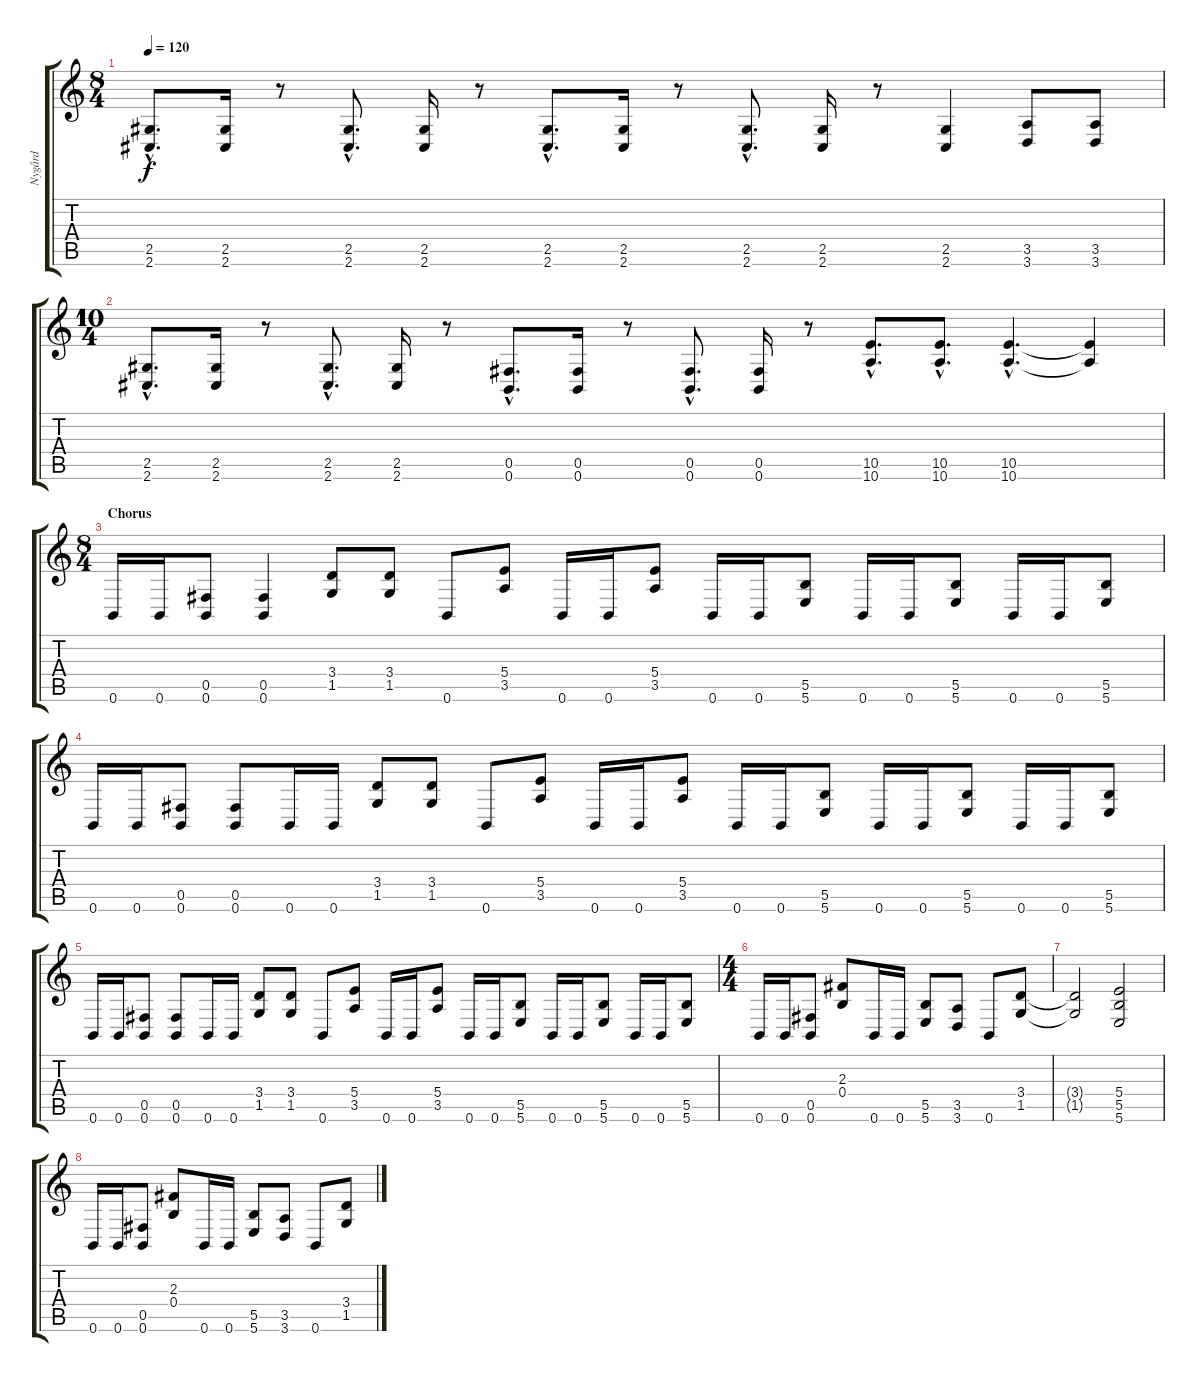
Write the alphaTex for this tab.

\track ("Nygård" "Nygård") {instrument distortionguitar}
\staff {score tabs}
\tuning (Db4 Ab3 E3 B2 Gb2 B1) {hide}
\ts (8 4)
\tempo 120
\clef g2
\ks c
(2.5{hac} 2.6{hac}).8{d dy f} (2.5 2.6).16 r.8 (2.5{hac} 2.6{hac}).8{d} (2.5 2.6).16 r.8 (2.5{hac} 2.6{hac}).8{d} (2.5 2.6).16 r.8 (2.5{hac} 2.6{hac}).8{d} (2.5 2.6).16 r.8 (2.5 2.6).4 (3.5 3.6).8 (3.5 3.6).8 |
\ts (10 4)
(2.5{hac} 2.6{hac}).8{d} (2.5 2.6).16 r.8 (2.5{hac} 2.6{hac}).8{d} (2.5 2.6).16 r.8 (0.5{hac} 0.6{hac}).8{d} (0.5 0.6).16 r.8 (0.5{hac} 0.6{hac}).8{d} (0.5 0.6).16 r.8 (10.5{hac} 10.6{hac}).8{d} (10.5{hac} 10.6{hac}).8{d} (10.5{hac} 10.6{hac}).4{d} (10.5{t} 10.6{t}).4 |
\ts (8 4)
\section ("" "Chorus")
0.6.16 0.6.16 (0.5 0.6).8 (0.5 0.6).4 (3.4 1.5).8 (3.4 1.5).8 0.6.8 (5.4 3.5).8 0.6.16 0.6.16 (5.4 3.5).8 0.6.16 0.6.16 (5.5 5.6).8 0.6.16 0.6.16 (5.5 5.6).8 0.6.16 0.6.16 (5.5 5.6).8 |
0.6.16 0.6.16 (0.5 0.6).8 (0.5 0.6).8 0.6.16 0.6.16 (3.4 1.5).8 (3.4 1.5).8 0.6.8 (5.4 3.5).8 0.6.16 0.6.16 (5.4 3.5).8 0.6.16 0.6.16 (5.5 5.6).8 0.6.16 0.6.16 (5.5 5.6).8 0.6.16 0.6.16 (5.5 5.6).8 |
0.6.16 0.6.16 (0.5 0.6).8 (0.5 0.6).8 0.6.16 0.6.16 (3.4 1.5).8 (3.4 1.5).8 0.6.8 (5.4 3.5).8 0.6.16 0.6.16 (5.4 3.5).8 0.6.16 0.6.16 (5.5 5.6).8 0.6.16 0.6.16 (5.5 5.6).8 0.6.16 0.6.16 (5.5 5.6).8 |
\ts (4 4)
0.6.16 0.6.16 (0.5 0.6).8 (2.3 0.4).8 0.6.16 0.6.16 (5.5 5.6).8 (3.5 3.6).8 0.6.8 (3.4 1.5).8 |
(3.4{t} 1.5{t}).2 (5.4 5.5 5.6).2 |
0.6.16 0.6.16 (0.5 0.6).8 (2.3 0.4).8 0.6.16 0.6.16 (5.5 5.6).8 (3.5 3.6).8 0.6.8 (3.4 1.5).8
